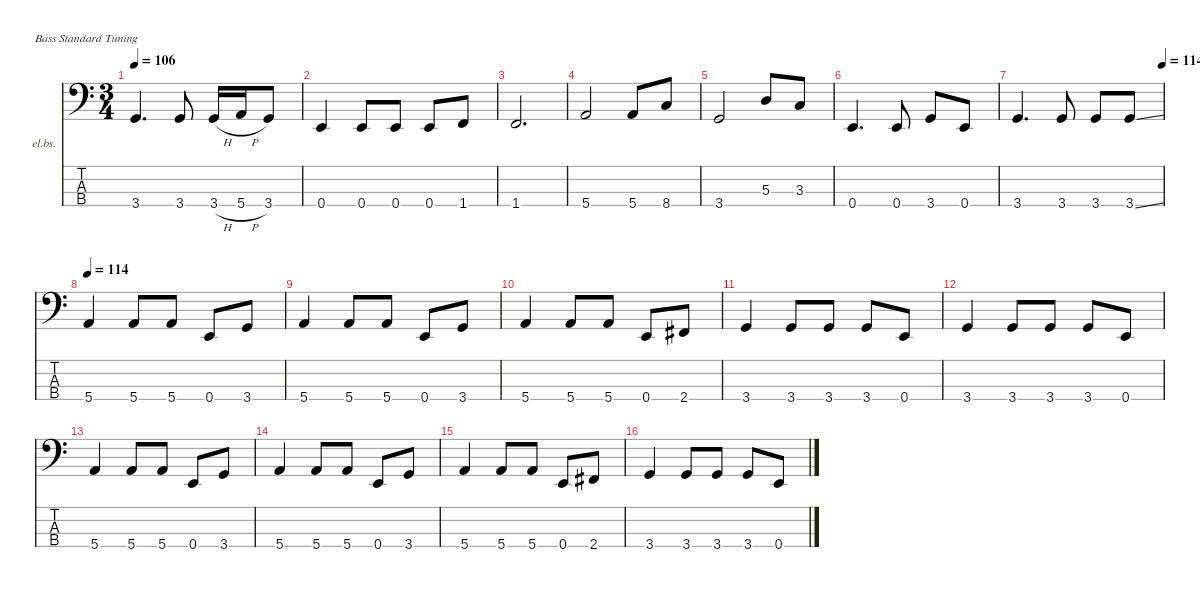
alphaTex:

\defaultSystemsLayout 4
\hideDynamics
\bracketExtendMode nobrackets
\firstSystemTrackNameOrientation horizontal
\otherSystemsTrackNameOrientation horizontal
\track ("Jason  Newsted" "el.bs.") {instrument electricbasspick}
\staff {score tabs}
\tuning (G2 D2 A1 E1)
\ts (3 4)
\tempo 106
\clef f4
\ks c
3.4.4{d dy f} 3.4.8 3.4{h}.16 5.4{h}.16 3.4.8 |
0.4.4 0.4.8 0.4.8 0.4.8 1.4.8 |
1.4.2{d} |
5.4.2 5.4.8 8.4.8 |
3.4.2 5.3.8 3.3.8 |
0.4.4{d} 0.4.8 3.4.8 0.4.8 |
\tempo (114 1)
3.4.4{d} 3.4.8 3.4.8 3.4{ss}.8 |
\tempo 114
5.4.4 5.4.8 5.4.8 0.4.8 3.4.8 |
5.4.4 5.4.8 5.4.8 0.4.8 3.4.8 |
5.4.4 5.4.8 5.4.8 0.4.8 2.4{acc #}.8 |
3.4.4 3.4.8 3.4.8 3.4.8 0.4.8 |
3.4.4 3.4.8 3.4.8 3.4.8 0.4.8 |
5.4.4 5.4.8 5.4.8 0.4.8 3.4.8 |
5.4.4 5.4.8 5.4.8 0.4.8 3.4.8 |
5.4.4 5.4.8 5.4.8 0.4.8 2.4{acc #}.8 |
3.4.4 3.4.8 3.4.8 3.4.8 0.4.8
